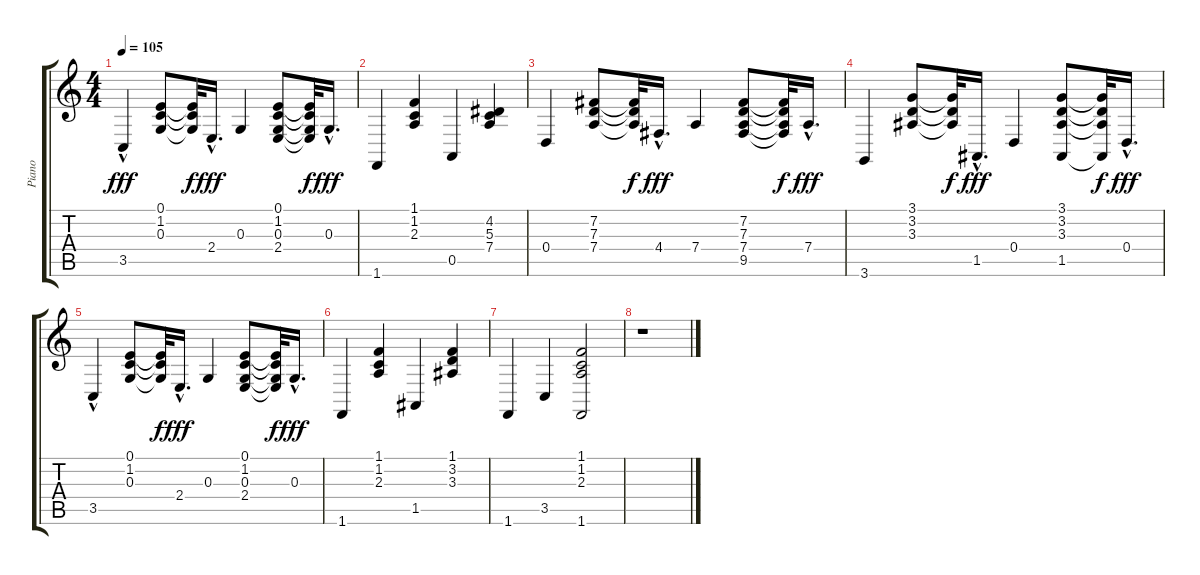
\track ("Piano" "Piano") {instrument acousticgrandpiano}
\staff {score tabs}
\tuning (E4 B3 G3 D3 A2 E2) {hide}
\ts (4 4)
\tempo 105
\clef g2
\ks c
3.5{hac}.4{dy fff} (0.1 1.2 0.3).8 (0.1{t} 1.2{t} 0.3{t}).32{dy f} 2.4{hac}.16{d dy fff} 0.3.4 (0.1 1.2 0.3 2.4).8 (0.1{t} 1.2{t} 0.3{t} 2.4{t}).32{dy f} 0.3{hac}.16{d dy fff} |
1.6.4 (1.1 1.2 2.3).4 0.5.4 (4.2 5.3 7.4).4 |
0.4.4 (7.2 7.3 7.4).8 (7.2{t} 7.3{t} 7.4{t}).32{dy f} 4.4{hac}.16{d dy fff} 7.4.4 (7.2 7.3 7.4 9.5).8 (7.2{t} 7.3{t} 7.4{t} 9.5{t}).32{dy f} 7.4{hac}.16{d dy fff} |
3.6.4 (3.1 3.2 3.3).8 (3.1{t} 3.2{t} 3.3{t}).32{dy f} 1.5{hac}.16{d dy fff} 0.4.4 (3.1 3.2 3.3 1.5).8 (3.1{t} 3.2{t} 3.3{t} 1.5{t}).32{dy f} 0.4{hac}.16{d dy fff} |
3.5{hac}.4 (0.1 1.2 0.3).8 (0.1{t} 1.2{t} 0.3{t}).32{dy f} 2.4{hac}.16{d dy fff} 0.3.4 (0.1 1.2 0.3 2.4).8 (0.1{t} 1.2{t} 0.3{t} 2.4{t}).32{dy f} 0.3{hac}.16{d dy fff} |
1.6.4 (1.1 1.2 2.3).4 1.5.4 (1.1 3.2 3.3).4 |
1.6.4 3.5.4 (1.1 1.2 2.3 1.6).2 |
r.1
